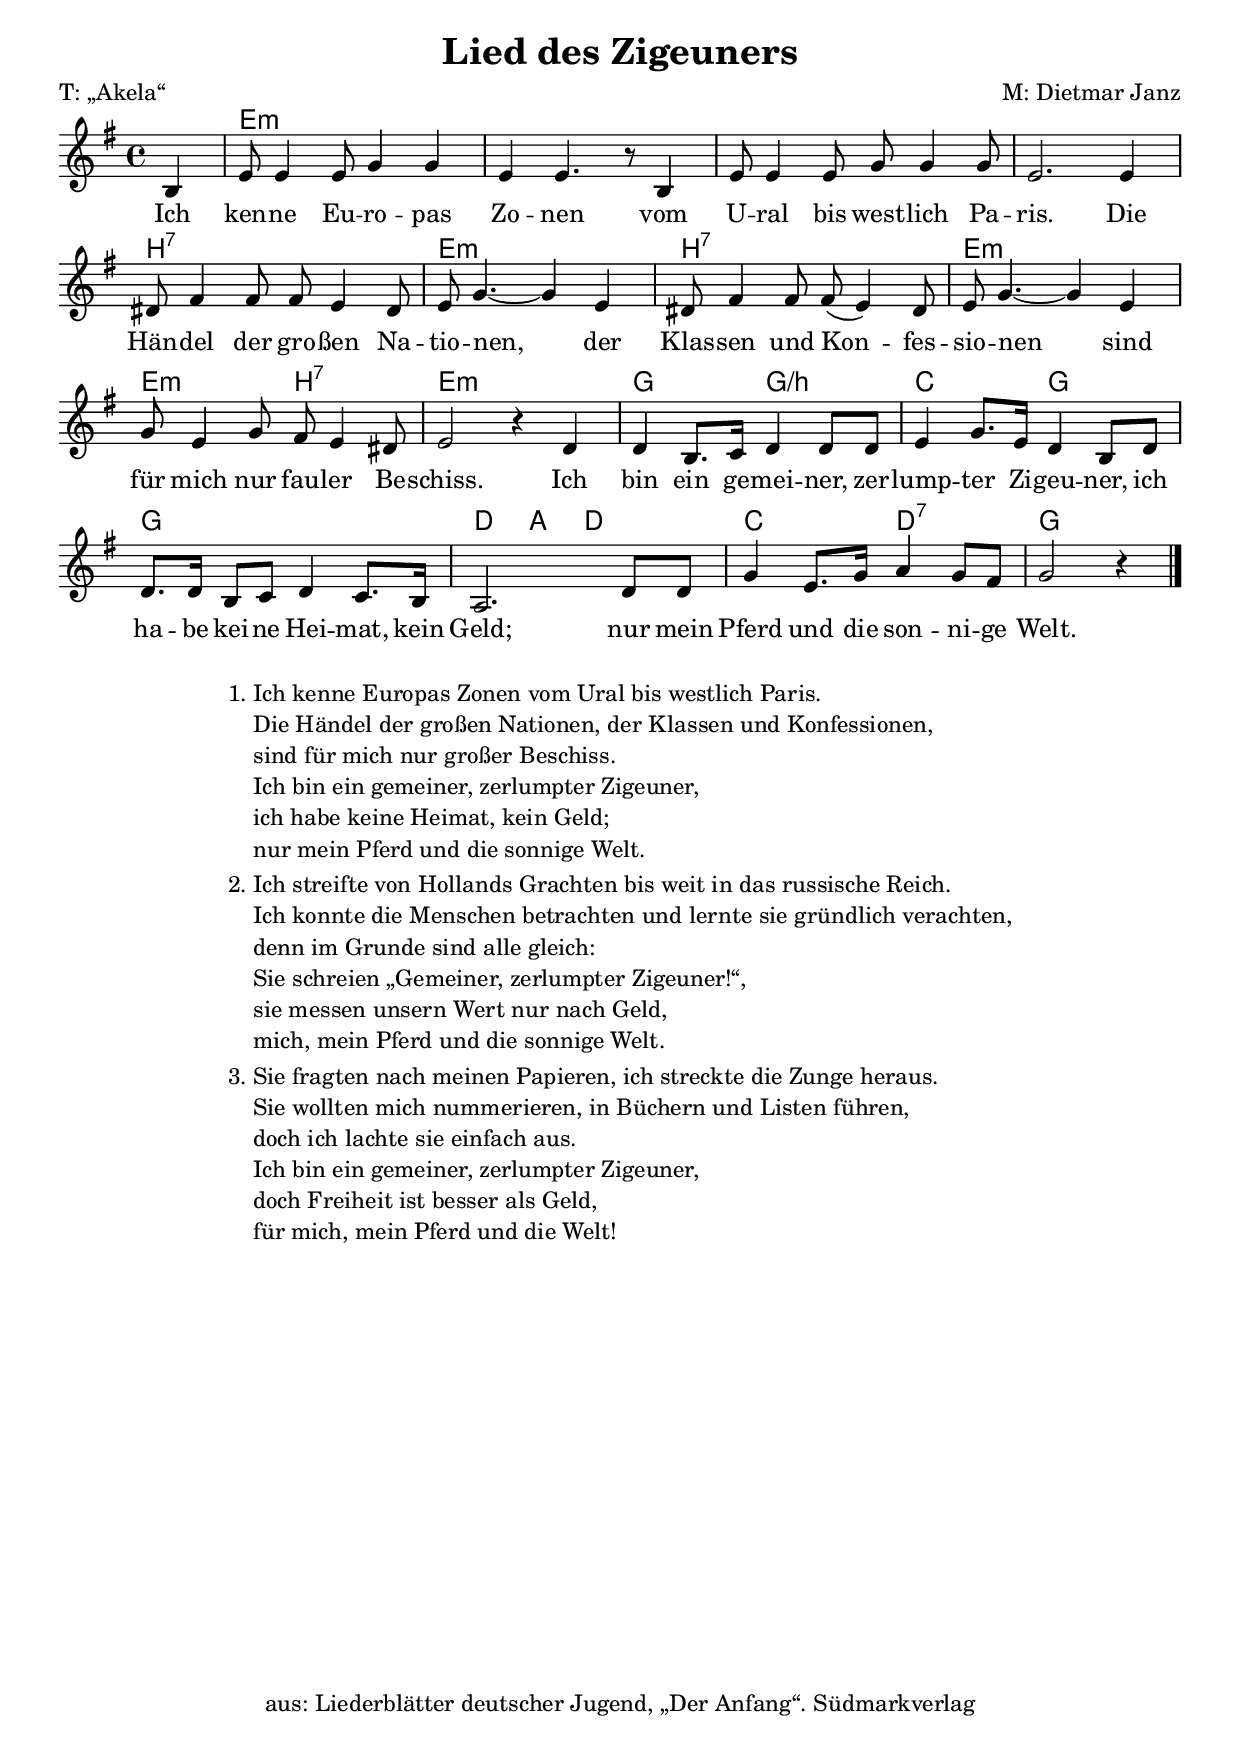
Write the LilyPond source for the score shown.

\version "2.12.0"
#(ly:set-option (quote no-point-and-click))
%#(set-global-staff-size 18)

\header{
	title = "Lied des Zigeuners"
	poet = "T: „Akela“"
	composer = "M: Dietmar Janz"
%	instrument = "2 voc + git"
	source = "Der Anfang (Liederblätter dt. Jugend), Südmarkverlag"
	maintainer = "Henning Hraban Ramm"
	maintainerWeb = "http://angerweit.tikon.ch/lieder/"
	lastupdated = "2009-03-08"
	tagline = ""
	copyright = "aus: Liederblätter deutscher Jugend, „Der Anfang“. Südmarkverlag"
}

global = {
	\clef treble
	\key e \minor
	\time 4/4
}

akkorde = \chordmode {
	\partial 4 s4
	e1:m | e:m | e:m | e:m |
	b:7 | e:m | b:7 | e:m |
	e2:m b:7
	%\partial 2.
	e2.:m
	%\repeat volta 2 {
	%	\partial 4
		s4 |
		g2 g/b | c g |
		g1 | d4 a d2 |
		c2 d:7
		\partial 2.
		g2.
	% }
}

dynamics = \relative c {
	r1\mp
}

oberstimme = \relative c' {
	\partial 4
	b4 |
	e8 e4 e8 g4 g |
	e4 e4. r8 b4 |
	e8 e4 e8 g g4 g8 |
	e2. e4 |
	dis8 fis4 fis8 fis e4 dis8 |
	e8 g4.~ g4 e |
	dis8 fis4 fis8 fis( e4) dis8 |
	e g4.~ g4 e |
	g8 e4 g8 fis e4 dis8
	%\partial 2.
	e2 r4
	%\repeat volta 2 {
	%	\partial 4
		d4 |
		d b8. c16 d4 d8 d8 |
		e4 g8. e16 d4 b8 d |
		d8. d16 b8 c d4 c8. b16 |
		a2. d8 d |
		g4 e8. g16 a4 g8 fis8 
		\partial 2.
		g2 r4
	% }
	\bar "|."
}

text = \lyricmode {
	Ich ken -- ne Eu -- ro -- pas Zo -- nen
	vom U -- ral bis west -- lich Pa -- ris.
	Die Hän -- del der gro -- ßen Na -- tio -- nen,
	der Klas -- sen und Kon -- fes -- sio -- nen
	sind für mich nur fau -- ler Be -- schiss.
	Ich bin ein ge -- mei -- ner, zer -- lump -- ter Zi -- geu -- ner,
	ich ha -- be kei -- ne Hei -- mat, kein Geld;
	nur mein Pferd und die son -- ni -- ge Welt.
}

% Papier-Ausgabe
\score {
	<<
		%\override Score . LyricText #'font-name = #"Gentium"
		\override Score . BarNumber 
		    #'break-visibility = #all-invisible
		\context ChordNames {
			%\override ChordNames . ChordName  #'font-name = #"Gentium"
			\germanChords
			\set chordChanges = ##t
			\akkorde
		}
		\context Staff = Oben <<
			\global
			\context Voice = "eins" \oberstimme
			%\context Voice = "zwei" \unterstimme
		>>
		\lyricsto "eins" \new Lyrics { \text }
	>>
	\layout { 
		indent = 0\cm
		%linewidth = 123\mm
	}
}
\markup{}
\markup {
   \fill-line {
	 \hspace #0.1 % Abstand vom linken Rand
	  \column {
	   \line { "1."
		 \column {
			"Ich kenne Europas Zonen vom Ural bis westlich Paris."
			"Die Händel der großen Nationen, der Klassen und Konfessionen,"
			"sind für mich nur großer Beschiss."
			"Ich bin ein gemeiner, zerlumpter Zigeuner,"
			"ich habe keine Heimat, kein Geld;"
			"nur mein Pferd und die sonnige Welt."
		 }
	   }
	   \hspace #0.2 % Abstand zwischen Strophen
	   \line { "2."
		 \column {
			"Ich streifte von Hollands Grachten bis weit in das russische Reich."
			"Ich konnte die Menschen betrachten und lernte sie gründlich verachten,"
			"denn im Grunde sind alle gleich:"
			"Sie schreien „Gemeiner, zerlumpter Zigeuner!“,"
			"sie messen unsern Wert nur nach Geld,"
			"mich, mein Pferd und die sonnige Welt."
		 }
	   }
	   \hspace #0.2 % Abstand zwischen Strophen
	   \line { "3."
		 \column {
			"Sie fragten nach meinen Papieren, ich streckte die Zunge heraus."
			"Sie wollten mich nummerieren, in Büchern und Listen führen,"
			"doch ich lachte sie einfach aus."
			"Ich bin ein gemeiner, zerlumpter Zigeuner,"
			"doch Freiheit ist besser als Geld,"
			"für mich, mein Pferd und die Welt!"
		 }
	   }
	 }
   \hspace #0.1 % Abstand zum rechten Rand
   }
 }

% MIDI
\score {
	\unfoldRepeats {
		<<
			\context Staff = chords <<
				\set Staff.midiInstrument = "fx 4 (atmosphere)"
				\context Voice = chords {
					<< \dynamics \akkorde >>
				}
			>>
			\context Staff = ober <<
				%\set Staff.midiInstrument = "violin"
				\context Voice = ober \oberstimme
			>>
		>>
	}
	
  \midi {
    \context {
      \Score
      tempoWholesPerMinute = #(ly:make-moment 120 4)
      }
    }


}

